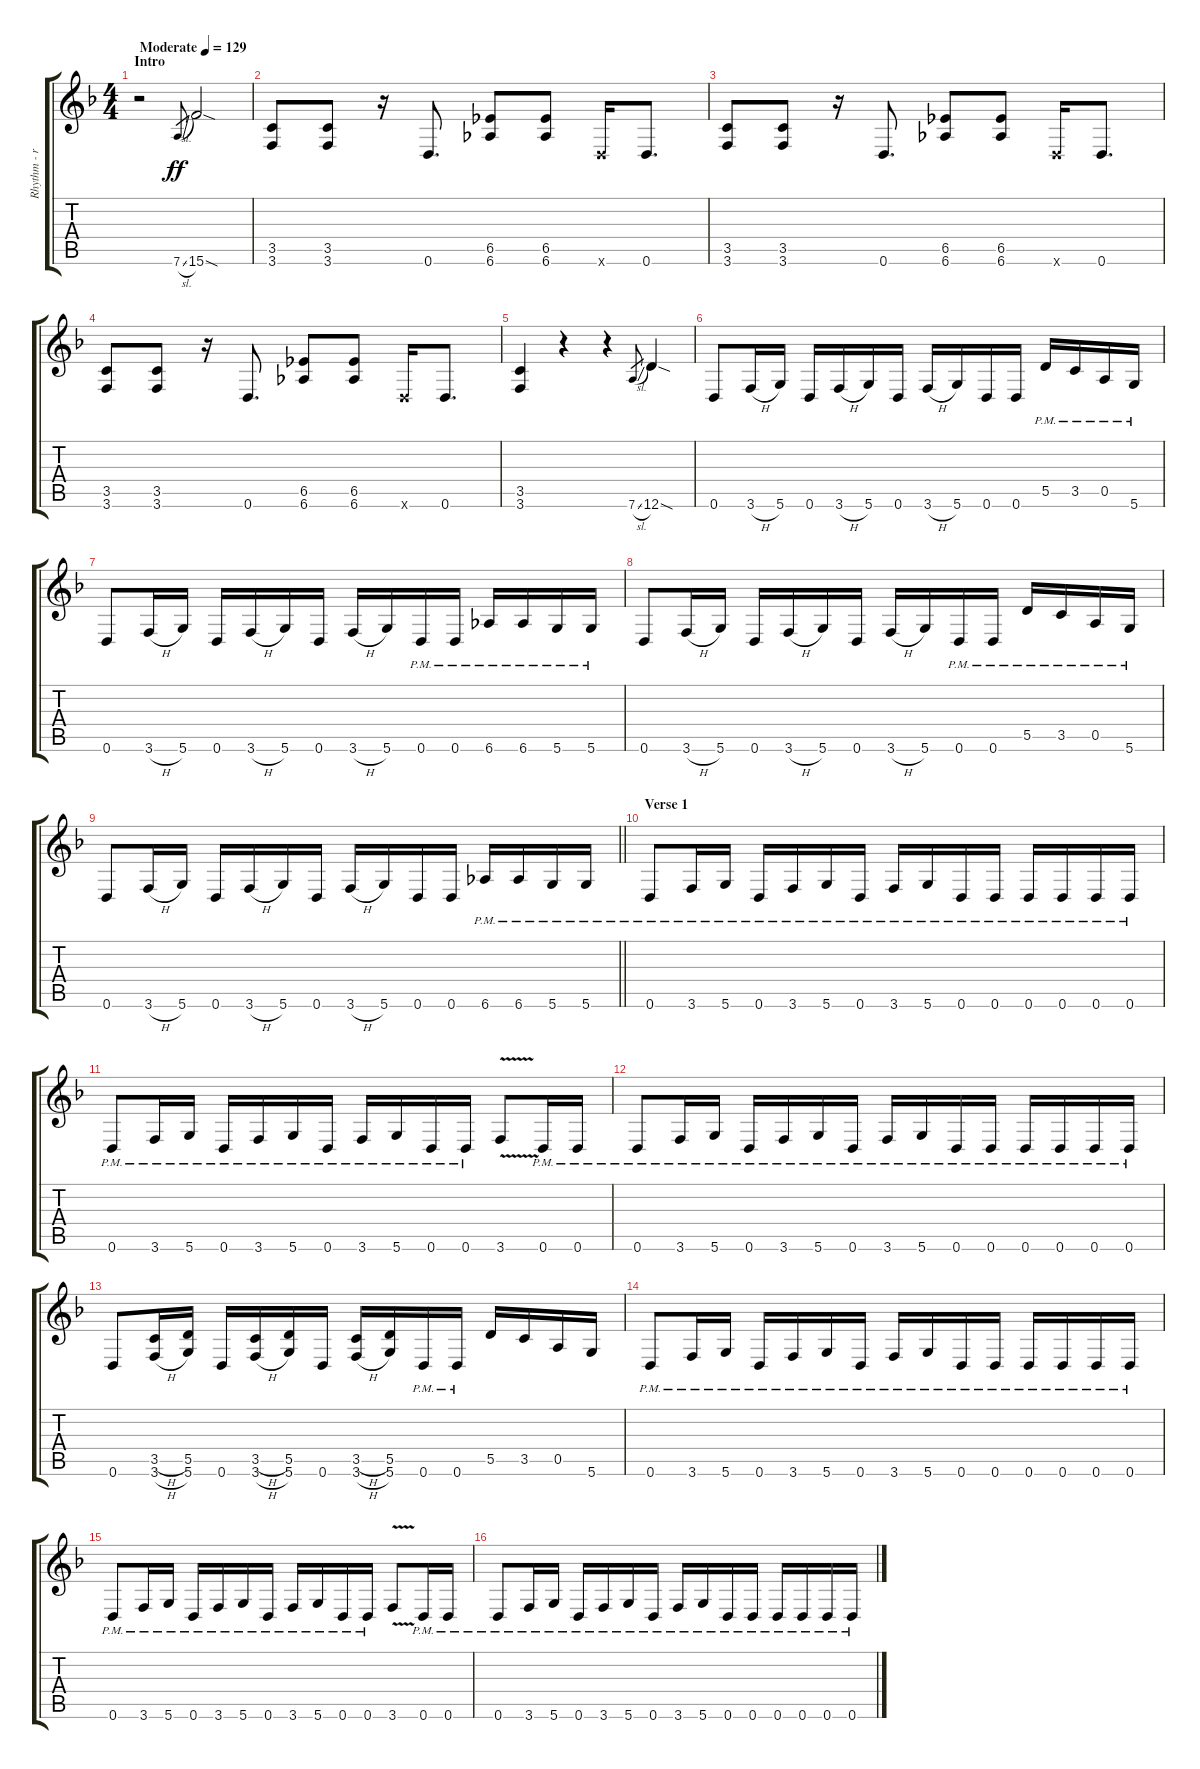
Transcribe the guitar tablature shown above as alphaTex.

\track ("Rhythm - right" "Rhythm - r") {instrument distortionguitar}
\staff {score tabs}
\tuning (E4 B3 G3 D3 A2 D2) {hide}
\ts (4 4)
\section ("" "Intro")
\tempo (129 "Moderate")
\clef g2
\ks dminor
r.2{dy ff instrument distortionguitar} 7.6{sl}.8{gr} 15.6{sod}.2 |
(3.5 3.6).8 (3.5 3.6).8 r.16 0.6.8{d} (6.5 6.6).8 (6.5 6.6).8 0.6{x}.16 0.6.8{d} |
(3.5 3.6).8 (3.5 3.6).8 r.16 0.6.8{d} (6.5 6.6).8 (6.5 6.6).8 0.6{x}.16 0.6.8{d} |
(3.5 3.6).8 (3.5 3.6).8 r.16 0.6.8{d} (6.5 6.6).8 (6.5 6.6).8 0.6{x}.16 0.6.8{d} |
(3.5 3.6).4 r.4 r.4 7.6{sl}.8{gr} 12.6{sod}.4 |
0.6.8 3.6{h}.16 5.6.16 0.6.16 3.6{h}.16 5.6.16 0.6.16 3.6{h}.16 5.6.16 0.6.16 0.6.16 5.5{pm}.16 3.5{pm}.16 0.5{pm}.16 5.6{pm}.16 |
0.6.8 3.6{h}.16 5.6.16 0.6.16 3.6{h}.16 5.6.16 0.6.16 3.6{h}.16 5.6.16 0.6{pm}.16 0.6{pm}.16 6.6{pm}.16 6.6{pm}.16 5.6{pm}.16 5.6{pm}.16 |
0.6.8 3.6{h}.16 5.6.16 0.6.16 3.6{h}.16 5.6.16 0.6.16 3.6{h}.16 5.6.16 0.6{pm}.16 0.6{pm}.16 5.5{pm}.16 3.5{pm}.16 0.5{pm}.16 5.6{pm}.16 |
\barLineRight lightlight
0.6.8 3.6{h}.16 5.6.16 0.6.16 3.6{h}.16 5.6.16 0.6.16 3.6{h}.16 5.6.16 0.6.16 0.6.16 6.6{pm}.16 6.6{pm}.16 5.6{pm}.16 5.6{pm}.16 |
\section ("" "Verse 1")
0.6{pm}.8 3.6{pm}.16 5.6{pm}.16 0.6{pm}.16 3.6{pm}.16 5.6{pm}.16 0.6{pm}.16 3.6{pm}.16 5.6{pm}.16 0.6{pm}.16 0.6{pm}.16 0.6{pm}.16 0.6{pm}.16 0.6{pm}.16 0.6{pm}.16 |
0.6{pm}.8 3.6{pm}.16 5.6{pm}.16 0.6{pm}.16 3.6{pm}.16 5.6{pm}.16 0.6{pm}.16 3.6{pm}.16 5.6{pm}.16 0.6{pm}.16 0.6{pm}.16 3.6{v}.8 0.6{pm}.16 0.6{pm}.16 |
0.6{pm}.8 3.6{pm}.16 5.6{pm}.16 0.6{pm}.16 3.6{pm}.16 5.6{pm}.16 0.6{pm}.16 3.6{pm}.16 5.6{pm}.16 0.6{pm}.16 0.6{pm}.16 0.6{pm}.16 0.6{pm}.16 0.6{pm}.16 0.6{pm}.16 |
0.6.8 (3.5{h} 3.6{h}).16 (5.5 5.6).16 0.6.16 (3.5{h} 3.6{h}).16 (5.5 5.6).16 0.6.16 (3.5{h} 3.6{h}).16 (5.5 5.6).16 0.6{pm}.16 0.6{pm}.16 5.5.16 3.5.16 0.5.16 5.6.16 |
0.6{pm}.8 3.6{pm}.16 5.6{pm}.16 0.6{pm}.16 3.6{pm}.16 5.6{pm}.16 0.6{pm}.16 3.6{pm}.16 5.6{pm}.16 0.6{pm}.16 0.6{pm}.16 0.6{pm}.16 0.6{pm}.16 0.6{pm}.16 0.6{pm}.16 |
0.6{pm}.8 3.6{pm}.16 5.6{pm}.16 0.6{pm}.16 3.6{pm}.16 5.6{pm}.16 0.6{pm}.16 3.6{pm}.16 5.6{pm}.16 0.6{pm}.16 0.6{pm}.16 3.6{v}.8 0.6{pm}.16 0.6{pm}.16 |
0.6{pm}.8 3.6{pm}.16 5.6{pm}.16 0.6{pm}.16 3.6{pm}.16 5.6{pm}.16 0.6{pm}.16 3.6{pm}.16 5.6{pm}.16 0.6{pm}.16 0.6{pm}.16 0.6{pm}.16 0.6{pm}.16 0.6{pm}.16 0.6{pm}.16
